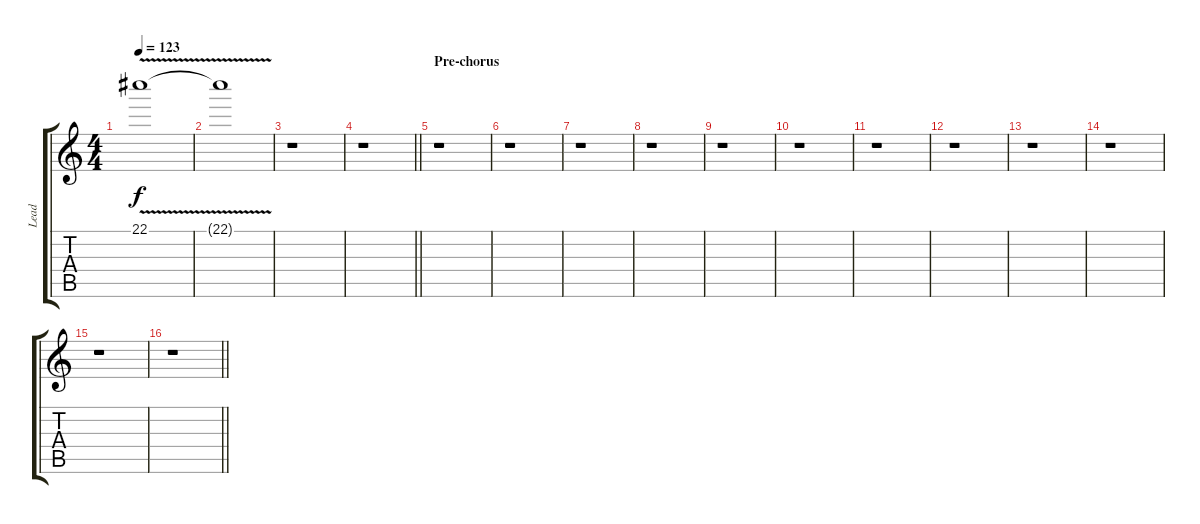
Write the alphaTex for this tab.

\track ("Lead" "Lead") {instrument distortionguitar}
\staff {score tabs}
\tuning (Eb4 Bb3 Gb3 Db3 Ab2 Eb2) {hide}
\ts (4 4)
\tempo 123
\clef g2
\ks c
22.1{v t}.1{dy f volume 2} |
22.1{t}.1 |
r.1 |
\barLineRight lightlight
r.1 |
\section ("" "Pre-chorus")
r.1 |
r.1 |
r.1 |
r.1 |
r.1 |
r.1 |
r.1 |
r.1 |
r.1 |
r.1 |
r.1 |
\barLineRight lightlight
r.1
